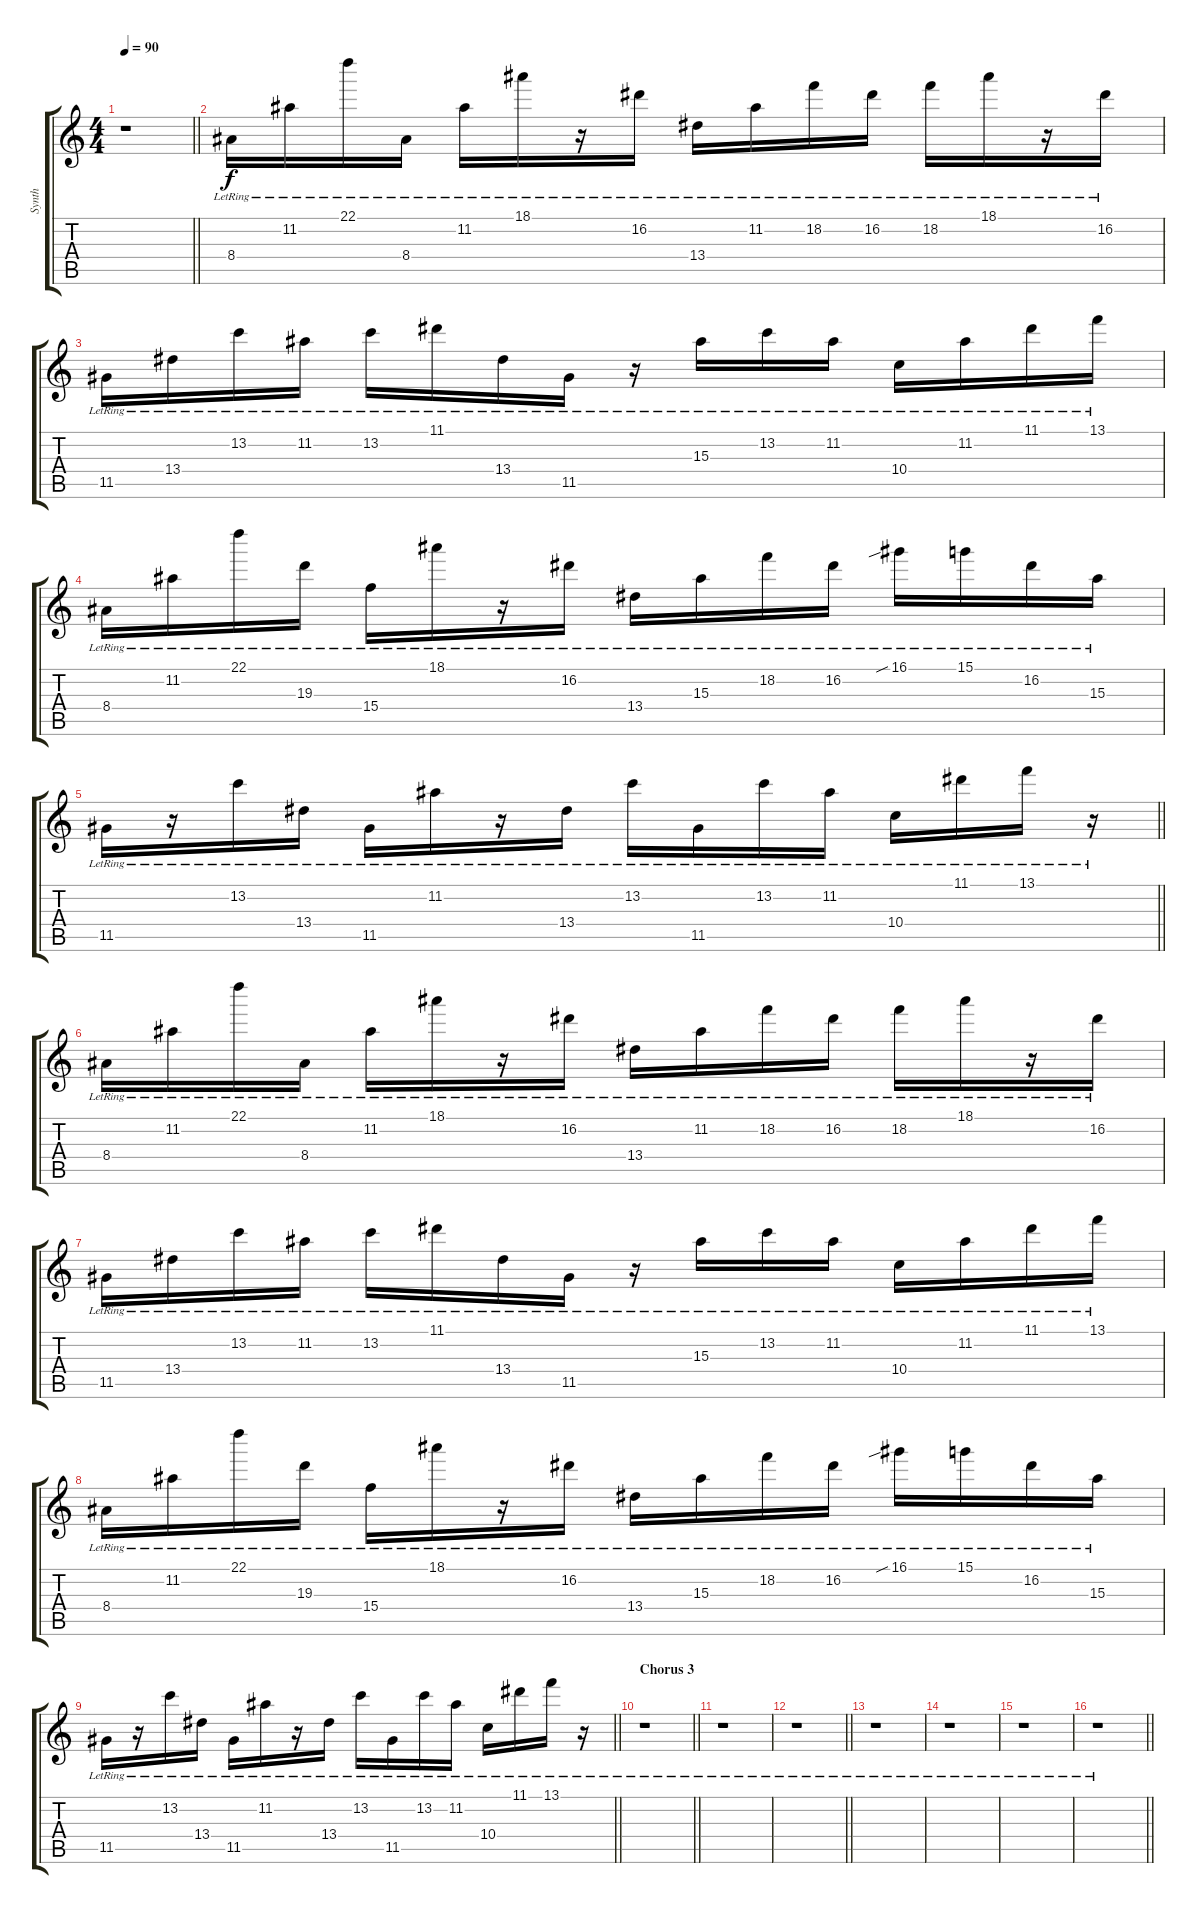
\track ("Synth" "Synth") {instrument electricbasspick}
\staff {score tabs}
\tuning (E4 B3 G3 D3 A2 E2) {hide}
\ts (4 4)
\tempo 90
\clef g2
\barLineRight lightlight
\ks c
r.1{dy f} |
8.4{lr}.16{volume 6 instrument electricbasspick} 11.2{lr}.16 22.1{lr}.16 8.4{lr}.16 11.2{lr}.16 18.1{lr}.16 r.16 16.2{lr}.16 13.4{lr}.16 11.2{lr}.16 18.2{lr}.16 16.2{lr}.16 18.2{lr}.16 18.1{lr}.16 r.16 16.2{lr}.16 |
11.5{lr}.16 13.4{lr}.16 13.2{lr}.16 11.2{lr}.16 13.2{lr}.16 11.1{lr}.16 13.4{lr}.16 11.5{lr}.16 r.16 15.3{lr}.16 13.2{lr}.16 11.2{lr}.16 10.4{lr}.16 11.2{lr}.16 11.1{lr}.16 13.1{lr}.16 |
8.4{lr}.16 11.2{lr}.16 22.1{lr}.16 19.3{lr}.16 15.4{lr}.16 18.1{lr}.16 r.16 16.2{lr}.16 13.4{lr}.16 15.3{lr}.16 18.2{lr}.16 16.2{lr}.16 16.1{sib lr}.16 15.1{lr}.16 16.2{lr}.16 15.3{lr}.16 |
\barLineRight lightlight
11.5{lr}.16 r.16 13.2{lr}.16 13.4{lr}.16 11.5{lr}.16 11.2{lr}.16 r.16 13.4{lr}.16 13.2{lr}.16 11.5{lr}.16 13.2{lr}.16 11.2{lr}.16 10.4{lr}.16 11.1{lr}.16 13.1{lr}.16 r.16 |
8.4{lr}.16 11.2{lr}.16 22.1{lr}.16 8.4{lr}.16 11.2{lr}.16 18.1{lr}.16 r.16 16.2{lr}.16 13.4{lr}.16 11.2{lr}.16 18.2{lr}.16 16.2{lr}.16 18.2{lr}.16 18.1{lr}.16 r.16 16.2{lr}.16 |
11.5{lr}.16 13.4{lr}.16 13.2{lr}.16 11.2{lr}.16 13.2{lr}.16 11.1{lr}.16 13.4{lr}.16 11.5{lr}.16 r.16 15.3{lr}.16 13.2{lr}.16 11.2{lr}.16 10.4{lr}.16 11.2{lr}.16 11.1{lr}.16 13.1{lr}.16 |
8.4{lr}.16 11.2{lr}.16 22.1{lr}.16 19.3{lr}.16 15.4{lr}.16 18.1{lr}.16 r.16 16.2{lr}.16 13.4{lr}.16 15.3{lr}.16 18.2{lr}.16 16.2{lr}.16 16.1{sib lr}.16 15.1{lr}.16 16.2{lr}.16 15.3{lr}.16 |
\barLineRight lightlight
11.5{lr}.16 r.16 13.2{lr}.16 13.4{lr}.16 11.5{lr}.16 11.2{lr}.16 r.16 13.4{lr}.16 13.2{lr}.16 11.5{lr}.16 13.2{lr}.16 11.2{lr}.16 10.4{lr}.16 11.1{lr}.16 13.1{lr}.16 r.16 |
\section ("" "Chorus 3")
\barLineRight lightlight
r.1 |
r.1 |
\barLineRight lightlight
r.1 |
r.1 |
r.1 |
r.1 |
\barLineRight lightlight
r.1
